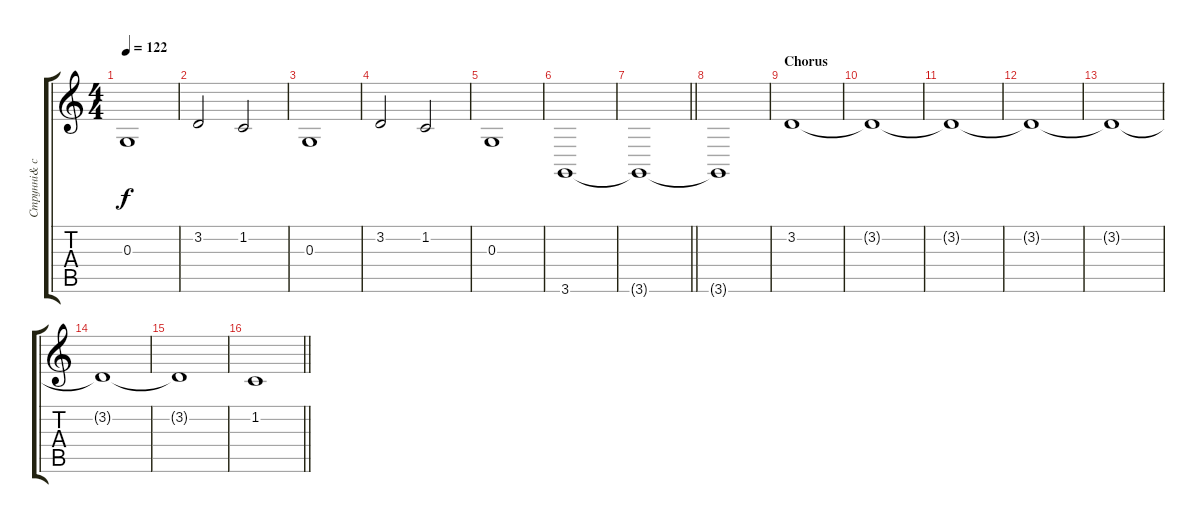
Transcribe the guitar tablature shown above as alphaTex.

\track ("Струнні& синтерзатор 1" "Струнні& с") {instrument stringensemble2}
\staff {score tabs}
\tuning (E4 B3 G3 D3 A2 E2) {hide}
\ts (4 4)
\tempo 122
\clef g2
\ks c
0.3.1{dy f} |
3.2.2 1.2.2 |
0.3.1 |
3.2.2 1.2.2 |
0.3.1 |
3.6.1 |
\barLineRight lightlight
3.6{t}.1 |
3.6{t}.1 |
\section ("" "Chorus")
3.2.1 |
3.2{t}.1 |
3.2{t}.1 |
3.2{t}.1 |
3.2{t}.1 |
3.2{t}.1 |
3.2{t}.1 |
\barLineRight lightlight
1.2.1
